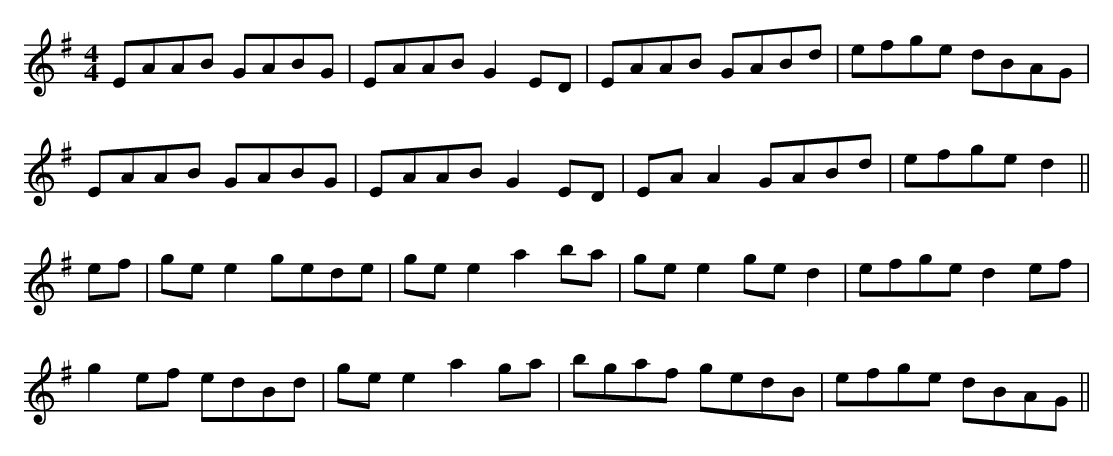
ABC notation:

X:1
M:4/4
K:G
EAAB GABG|EAAB G2ED|EAAB GABd|efge dBAG|
EAAB GABG|EAAB G2ED|EAA2 GABd|efge d2||
ef|ge e2 gede|ge e2 a2 ba|ge e2 ge d2|efge d2 ef|
g2 ef edBd|ge e2 a2 ga|bgaf gedB|efge dBAG||
